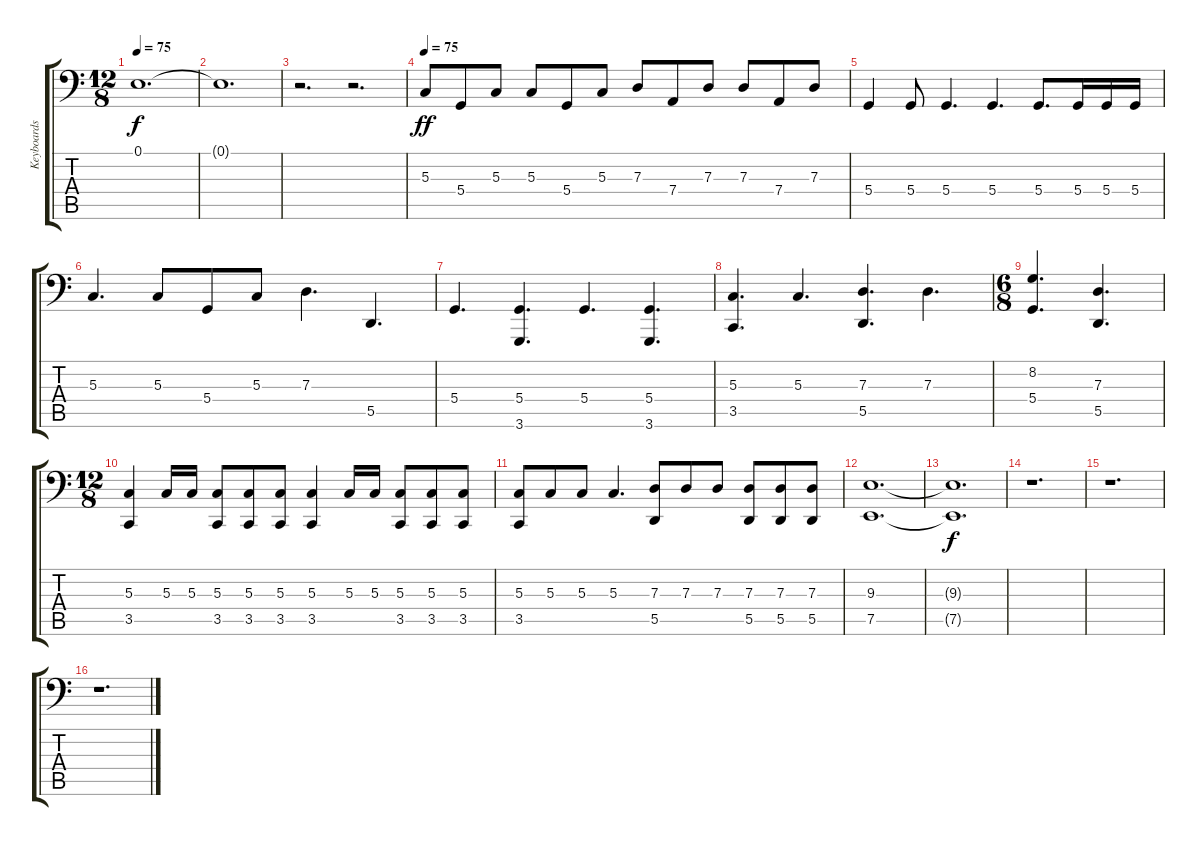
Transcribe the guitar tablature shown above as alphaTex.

\track ("Keyboards Left Hand" "Keyboards ") {instrument acousticgrandpiano}
\staff {score tabs}
\tuning (E3 B2 G2 D2 A1 E1) {hide}
\ts (12 8)
\tempo 75
\clef f4
\ks c
0.1{t}.1{d dy f} |
0.1{t}.1{d} |
r.2{d} r.2{d} |
\tempo 75
5.3.8{dy ff volume 13 instrument frenchhorn} 5.4.8 5.3.8 5.3.8 5.4.8 5.3.8 7.3.8 7.4.8 7.3.8 7.3.8 7.4.8 7.3.8 |
5.4.4 5.4.8 5.4.4{d} 5.4.4{d} 5.4.8{d} 5.4.16 5.4.16 5.4.16 |
5.3.4{d} 5.3.8 5.4.8 5.3.8 7.3.4{d} 5.5.4{d} |
5.4.4{d} (5.4 3.6).4{d} 5.4.4{d} (5.4 3.6).4{d} |
(5.3 3.5).4{d} 5.3.4{d} (7.3 5.5).4{d} 7.3.4{d} |
\ts (6 8)
(8.2 5.4).4{d} (7.3 5.5).4{d} |
\ts (12 8)
(5.3 3.5).4 5.3.16 5.3.16 (5.3 3.5).8 (5.3 3.5).8 (5.3 3.5).8 (5.3 3.5).4 5.3.16 5.3.16 (5.3 3.5).8 (5.3 3.5).8 (5.3 3.5).8 |
(5.3 3.5).8 5.3.8 5.3.8 5.3.4{d} (7.3 5.5).8 7.3.8 7.3.8 (7.3 5.5).8 (7.3 5.5).8 (7.3 5.5).8 |
(9.3 7.5).1{d volume 5} |
(9.3{t} 7.5{t}).1{d dy f} |
r.1{d} |
r.1{d} |
r.1{d}
